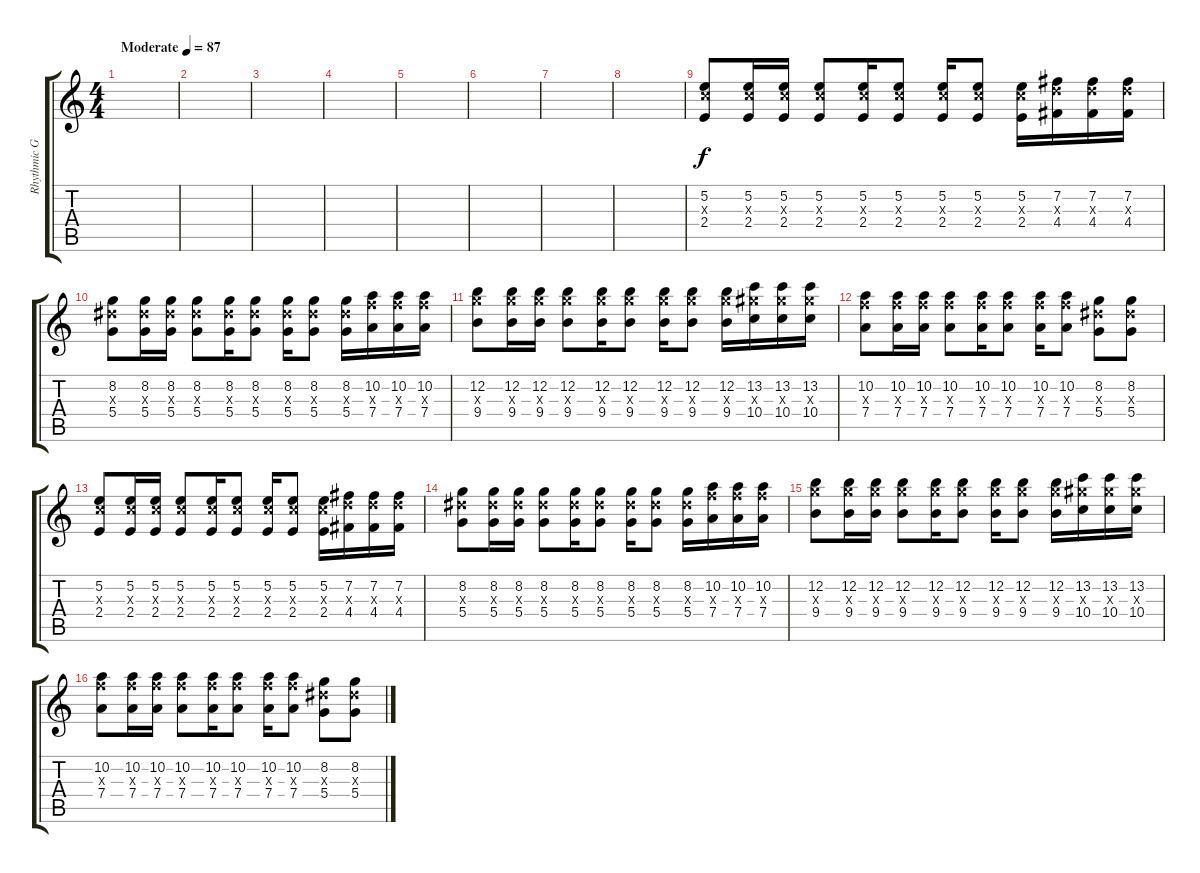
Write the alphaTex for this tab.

\track ("Rhythmic Guitar" "Rhythmic G") {instrument electricguitarclean}
\staff {score tabs}
\tuning (E4 B3 G3 D3 A2 D2) {hide}
\ts (4 4)
\tempo (87 "Moderate")
\clef g2
\ks c
|
|
|
|
|
|
|
|
(5.2 5.3{x} 2.4).8 (5.2 5.3{x} 2.4).16 (5.2 5.3{x} 2.4).16 (5.2 5.3{x} 2.4).8 (5.2 5.3{x} 2.4).16 (5.2 5.3{x} 2.4).8 (5.2 5.3{x} 2.4).16 (5.2 5.3{x} 2.4).8 (5.2 5.3{x} 2.4).16 (7.2 7.3{x} 4.4).16 (7.2 7.3{x} 4.4).16 (7.2 7.3{x} 4.4).16 |
(8.2 8.3{x} 5.4).8 (8.2 8.3{x} 5.4).16 (8.2 8.3{x} 5.4).16 (8.2 8.3{x} 5.4).8 (8.2 8.3{x} 5.4).16 (8.2 8.3{x} 5.4).8 (8.2 8.3{x} 5.4).16 (8.2 8.3{x} 5.4).8 (8.2 8.3{x} 5.4).16 (10.2 10.3{x} 7.4).16 (10.2 10.3{x} 7.4).16 (10.2 10.3{x} 7.4).16 |
(12.2 12.3{x} 9.4).8 (12.2 12.3{x} 9.4).16 (12.2 12.3{x} 9.4).16 (12.2 12.3{x} 9.4).8 (12.2 12.3{x} 9.4).16 (12.2 12.3{x} 9.4).8 (12.2 12.3{x} 9.4).16 (12.2 12.3{x} 9.4).8 (12.2 12.3{x} 9.4).16 (13.2 13.3{x} 10.4).16 (13.2 13.3{x} 10.4).16 (13.2 13.3{x} 10.4).16 |
(10.2 10.3{x} 7.4).8 (10.2 10.3{x} 7.4).16 (10.2 10.3{x} 7.4).16 (10.2 10.3{x} 7.4).8 (10.2 10.3{x} 7.4).16 (10.2 10.3{x} 7.4).8 (10.2 10.3{x} 7.4).16 (10.2 10.3{x} 7.4).8 (8.2 8.3{x} 5.4).8 (8.2 8.3{x} 5.4).8 |
(5.2 5.3{x} 2.4).8 (5.2 5.3{x} 2.4).16 (5.2 5.3{x} 2.4).16 (5.2 5.3{x} 2.4).8 (5.2 5.3{x} 2.4).16 (5.2 5.3{x} 2.4).8 (5.2 5.3{x} 2.4).16 (5.2 5.3{x} 2.4).8 (5.2 5.3{x} 2.4).16 (7.2 7.3{x} 4.4).16 (7.2 7.3{x} 4.4).16 (7.2 7.3{x} 4.4).16 |
(8.2 8.3{x} 5.4).8 (8.2 8.3{x} 5.4).16 (8.2 8.3{x} 5.4).16 (8.2 8.3{x} 5.4).8 (8.2 8.3{x} 5.4).16 (8.2 8.3{x} 5.4).8 (8.2 8.3{x} 5.4).16 (8.2 8.3{x} 5.4).8 (8.2 8.3{x} 5.4).16 (10.2 10.3{x} 7.4).16 (10.2 10.3{x} 7.4).16 (10.2 10.3{x} 7.4).16 |
(12.2 12.3{x} 9.4).8 (12.2 12.3{x} 9.4).16 (12.2 12.3{x} 9.4).16 (12.2 12.3{x} 9.4).8 (12.2 12.3{x} 9.4).16 (12.2 12.3{x} 9.4).8 (12.2 12.3{x} 9.4).16 (12.2 12.3{x} 9.4).8 (12.2 12.3{x} 9.4).16 (13.2 13.3{x} 10.4).16 (13.2 13.3{x} 10.4).16 (13.2 13.3{x} 10.4).16 |
(10.2 10.3{x} 7.4).8 (10.2 10.3{x} 7.4).16 (10.2 10.3{x} 7.4).16 (10.2 10.3{x} 7.4).8 (10.2 10.3{x} 7.4).16 (10.2 10.3{x} 7.4).8 (10.2 10.3{x} 7.4).16 (10.2 10.3{x} 7.4).8 (8.2 8.3{x} 5.4).8 (8.2 8.3{x} 5.4).8
